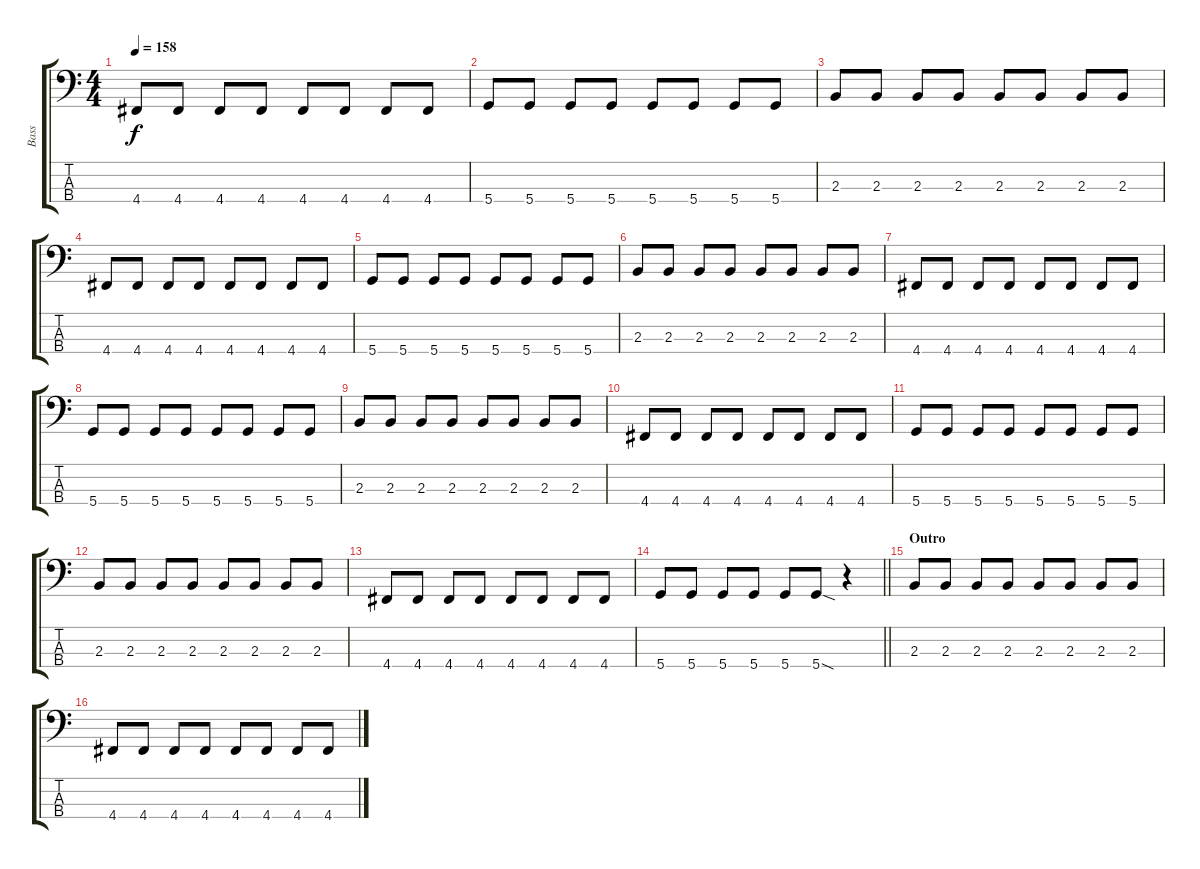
\track ("Bass" "Bass") {instrument electricbassfinger}
\staff {score tabs}
\tuning (G2 D2 A1 D1) {hide}
\ts (4 4)
\tempo 158
\clef f4
\ks c
4.4.8{dy f} 4.4.8 4.4.8 4.4.8 4.4.8 4.4.8 4.4.8 4.4.8 |
5.4.8 5.4.8 5.4.8 5.4.8 5.4.8 5.4.8 5.4.8 5.4.8 |
2.3.8 2.3.8 2.3.8 2.3.8 2.3.8 2.3.8 2.3.8 2.3.8 |
4.4.8 4.4.8 4.4.8 4.4.8 4.4.8 4.4.8 4.4.8 4.4.8 |
5.4.8 5.4.8 5.4.8 5.4.8 5.4.8 5.4.8 5.4.8 5.4.8 |
2.3.8 2.3.8 2.3.8 2.3.8 2.3.8 2.3.8 2.3.8 2.3.8 |
4.4.8 4.4.8 4.4.8 4.4.8 4.4.8 4.4.8 4.4.8 4.4.8 |
5.4.8 5.4.8 5.4.8 5.4.8 5.4.8 5.4.8 5.4.8 5.4.8 |
2.3.8 2.3.8 2.3.8 2.3.8 2.3.8 2.3.8 2.3.8 2.3.8 |
4.4.8 4.4.8 4.4.8 4.4.8 4.4.8 4.4.8 4.4.8 4.4.8 |
5.4.8 5.4.8 5.4.8 5.4.8 5.4.8 5.4.8 5.4.8 5.4.8 |
2.3.8 2.3.8 2.3.8 2.3.8 2.3.8 2.3.8 2.3.8 2.3.8 |
4.4.8 4.4.8 4.4.8 4.4.8 4.4.8 4.4.8 4.4.8 4.4.8 |
\barLineRight lightlight
5.4.8 5.4.8 5.4.8 5.4.8 5.4.8 5.4{sod}.8 r.4 |
\section ("" "Outro")
2.3.8 2.3.8 2.3.8 2.3.8 2.3.8 2.3.8 2.3.8 2.3.8 |
4.4.8 4.4.8 4.4.8 4.4.8 4.4.8 4.4.8 4.4.8 4.4.8
